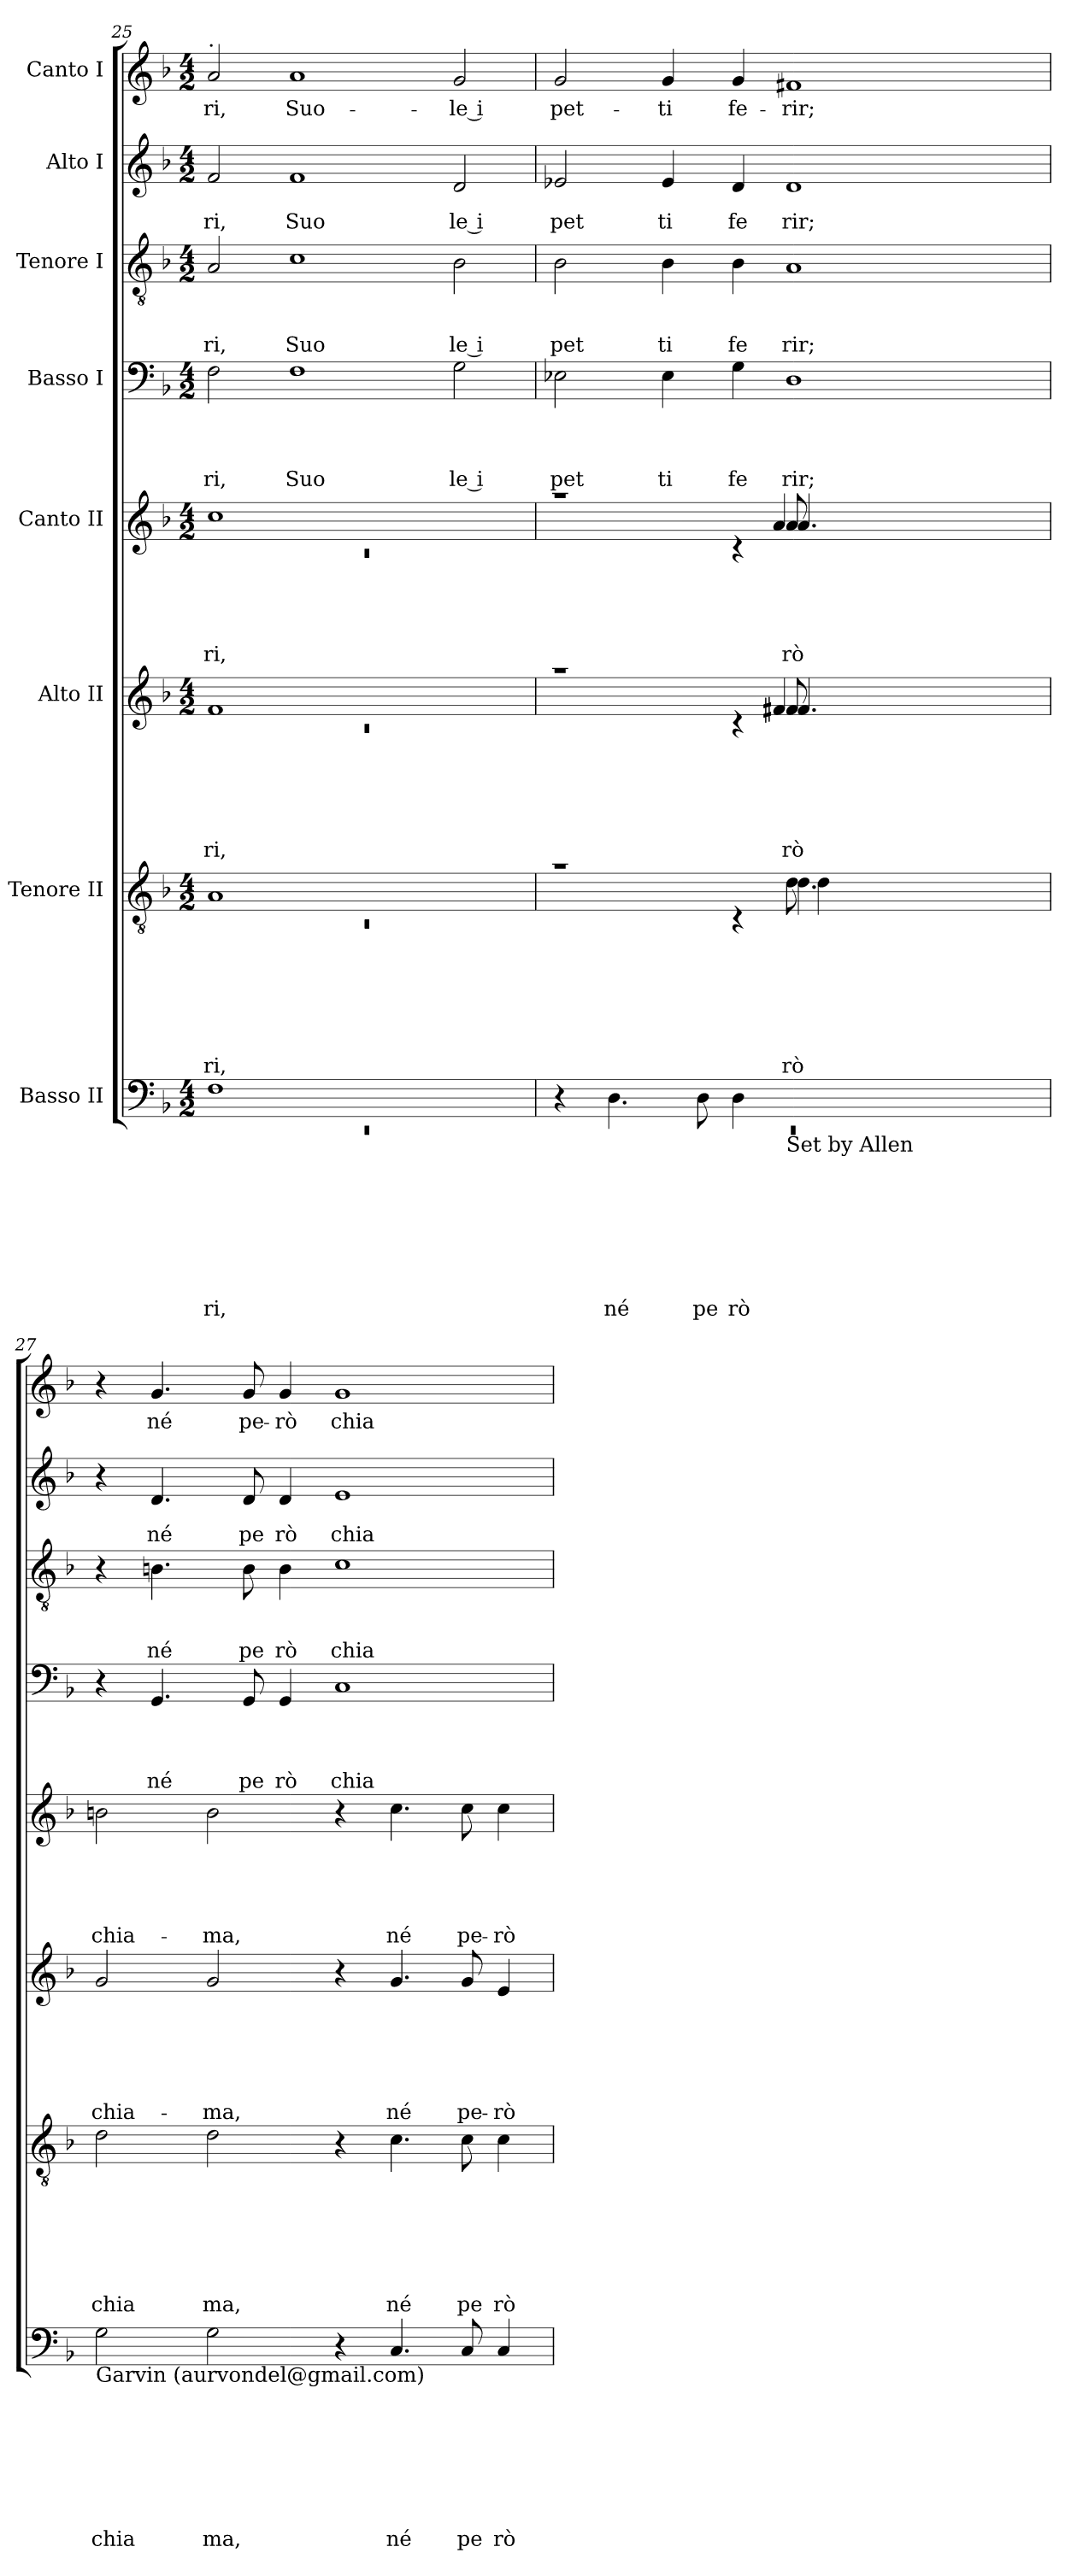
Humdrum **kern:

**kern	**text	**text	**text	**text	**text	**text	**text	**text	**kern	**text	**text	**text	**text	**text	**text	**text	**kern	**text	**text	**text	**text	**text	**text	**kern	**text	**text	**text	**text	**text	**kern	**text	**text	**text	**text	**kern	**text	**text	**text	**kern	**text	**text	**kern	**text
*part8	*part8	*part8	*part8	*part8	*part8	*part8	*part8	*part8	*part7	*part7	*part7	*part7	*part7	*part7	*part7	*part7	*part6	*part6	*part6	*part6	*part6	*part6	*part6	*part5	*part5	*part5	*part5	*part5	*part5	*part4	*part4	*part4	*part4	*part4	*part3	*part3	*part3	*part3	*part2	*part2	*part2	*part1	*part1
*staff8	*staff8	*staff8	*staff8	*staff8	*staff8	*staff8	*staff8	*staff8	*staff7	*staff7	*staff7	*staff7	*staff7	*staff7	*staff7	*staff7	*staff6	*staff6	*staff6	*staff6	*staff6	*staff6	*staff6	*staff5	*staff5	*staff5	*staff5	*staff5	*staff5	*staff4	*staff4	*staff4	*staff4	*staff4	*staff3	*staff3	*staff3	*staff3	*staff2	*staff2	*staff2	*staff1	*staff1
*I"Basso II	*	*	*	*	*	*	*	*	*I"Tenore II	*	*	*	*	*	*	*	*I"Alto II	*	*	*	*	*	*	*I"Canto II	*	*	*	*	*	*I"Basso I	*	*	*	*	*I"Tenore I	*	*	*	*I"Alto I	*	*	*I"Canto I	*
!!LO:LB:g=z
*clefF4	*	*	*	*	*	*	*	*	*clefGv2	*	*	*	*	*	*	*	*clefG2	*	*	*	*	*	*	*clefG2	*	*	*	*	*	*clefF4	*	*	*	*	*clefGv2	*	*	*	*clefG2	*	*	*clefG2	*
*k[b-]	*	*	*	*	*	*	*	*	*k[b-]	*	*	*	*	*	*	*	*k[b-]	*	*	*	*	*	*	*k[b-]	*	*	*	*	*	*k[b-]	*	*	*	*	*k[b-]	*	*	*	*k[b-]	*	*	*k[b-]	*
*F:	*	*	*	*	*	*	*	*	*F:	*	*	*	*	*	*	*	*F:	*	*	*	*	*	*	*F:	*	*	*	*	*	*F:	*	*	*	*	*F:	*	*	*	*F:	*	*	*F:	*
*M4/2	*	*	*	*	*	*	*	*	*M4/2	*	*	*	*	*	*	*	*M4/2	*	*	*	*	*	*	*M4/2	*	*	*	*	*	*M4/2	*	*	*	*	*M4/2	*	*	*	*M4/2	*	*	*M4/2	*
=25	=25	=25	=25	=25	=25	=25	=25	=25	=25	=25	=25	=25	=25	=25	=25	=25	=25	=25	=25	=25	=25	=25	=25	=25	=25	=25	=25	=25	=25	=25	=25	=25	=25	=25	=25	=25	=25	=25	=25	=25	=25	=25	=25
*^	*	*	*	*	*	*	*	*	*^	*	*	*	*	*	*	*	*^	*	*	*	*	*	*	*^	*	*	*	*	*	*	*	*	*	*	*	*	*	*	*	*	*	*	*
!	!	!	!	!	!	!	!	!	!	!	!	!	!	!	!	!	!	!	!	!	!	!	!	!	!	!	!	!	!	!	!	!	!	!	!	!	!	!	!	!	!	!	!	!	!	!LO:TX:a:t=.	!
!	!LO:N:vis=1	!	!	!	!	!	!	!	!LO:LY:b	!	!LO:N:vis=1	!	!	!	!	!	!	!LO:LY:b	!	!LO:N:vis=1	!	!	!	!	!	!LO:LY:b	!	!LO:N:vis=1	!	!	!	!	!LO:LY:b	!	!	!	!	!LO:LY:b	!	!	!	!LO:LY:b	!	!	!LO:LY:b	!	!LO:LY:b
1F	0rEE	.	.	.	.	.	.	.	ri,	1A	0rC	.	.	.	.	.	.	-ri,	1f	0rc	.	.	.	.	.	ri,	1cc	0rc	.	.	.	.	ri,	2F\	.	.	.	ri,	2A/	.	.	ri,	2f/	.	-ri,	2a/	ri,
!	!	!	!	!	!	!	!	!	!	!	!	!	!	!	!	!	!	!	!	!	!	!	!	!	!	!	!	!	!	!	!	!	!	!	!	!	!	!LO:LY:b	!	!	!	!LO:LY:b	!	!	!LO:LY:b	!	!LO:LY:b
.	.	.	.	.	.	.	.	.	.	.	.	.	.	.	.	.	.	.	.	.	.	.	.	.	.	.	.	.	.	.	.	.	.	1F	.	.	.	Suo	1c	.	.	Suo	1f	.	Suo	1a	Suo-
1ryy	.	.	.	.	.	.	.	.	.	1ryy	.	.	.	.	.	.	.	.	1ryy	.	.	.	.	.	.	.	1ryy	.	.	.	.	.	.	.	.	.	.	.	.	.	.	.	.	.	.	.	.
!	!	!	!	!	!	!	!	!	!	!	!	!	!	!	!	!	!	!	!	!	!	!	!	!	!	!	!	!	!	!	!	!	!	!	!	!	!	!LO:LY:b:rj	!	!	!	!LO:LY:b:rj	!	!	!LO:LY:b:rj	!	!LO:LY:b:rj
.	.	.	.	.	.	.	.	.	.	.	.	.	.	.	.	.	.	.	.	.	.	.	.	.	.	.	.	.	.	.	.	.	.	2G\	.	.	.	le i	2B-\	.	.	le i	2d/	.	le i	2g/	-le i
*	*	*	*	*	*	*	*	*	*	*v	*v	*	*	*	*	*	*	*	*	*	*	*	*	*	*	*	*v	*v	*	*	*	*	*	*	*	*	*	*	*	*	*	*	*	*	*	*	*
*	*	*	*	*	*	*	*	*	*	*	*	*	*	*	*	*	*	*v	*v	*	*	*	*	*	*	*	*	*	*	*	*	*	*	*	*	*	*	*	*	*	*	*	*	*	*
=26	=26	=26	=26	=26	=26	=26	=26	=26	=26	=26	=26	=26	=26	=26	=26	=26	=26	=26	=26	=26	=26	=26	=26	=26	=26	=26	=26	=26	=26	=26	=26	=26	=26	=26	=26	=26	=26	=26	=26	=26	=26	=26	=26	=26
!	!LO:N:vis=1	!	!	!	!	!	!	!	!	!	!	!	!	!	!	!	!	!	!	!	!	!	!	!	!	!	!	!	!	!	!	!	!	!	!LO:LY:b	!	!	!	!LO:LY:b	!	!	!LO:LY:b	!	!LO:LY:b
*	*^	*	*	*	*	*	*	*	*	*^	*	*	*	*	*	*	*	*^	*	*	*	*	*	*	*^	*	*	*	*	*	*	*	*	*	*	*	*	*	*	*	*	*	*	*
*	*	*	*	*	*	*	*	*	*	*	*	*^	*	*	*	*	*	*	*	*	*^	*	*	*	*	*	*	*	*^	*	*	*	*	*	*	*	*	*	*	*	*	*	*	*	*	*	*	*
0ryy	0rEE	4r	.	.	.	.	.	.	.	.	1ra	2.ryy	1ryy	.	.	.	.	.	.	.	1raa	2.ryy	1ryy	.	.	.	.	.	.	1raa	2.ryy	1ryy	.	.	.	.	.	2E-X\	.	.	.	pet	2B-\	.	.	pet	2e-X/	.	pet	2g/	pet-
!	!	!	!	!	!	!	!	!	!	!LO:LY:b	!	!	!	!	!	!	!	!	!	!	!	!	!	!	!	!	!	!	!	!	!	!	!	!	!	!	!	!	!	!	!	!	!	!	!	!	!	!	!	!	!
.	.	4.D\	.	.	.	.	.	.	.	né	.	.	.	.	.	.	.	.	.	.	.	.	.	.	.	.	.	.	.	.	.	.	.	.	.	.	.	.	.	.	.	.	.	.	.	.	.	.	.	.	.
!	!	!	!	!	!	!	!	!	!	!	!	!	!	!	!	!	!	!	!	!	!	!	!	!	!	!	!	!	!	!	!	!	!	!	!	!	!	!	!	!	!	!LO:LY:b	!	!	!	!LO:LY:b	!	!	!LO:LY:b	!	!LO:LY:b
.	.	.	.	.	.	.	.	.	.	.	.	.	.	.	.	.	.	.	.	.	.	.	.	.	.	.	.	.	.	.	.	.	.	.	.	.	.	4E-\	.	.	.	ti	4B-\	.	.	ti	4e-/	.	ti	4g/	-ti
!	!	!	!	!	!	!	!	!	!	!LO:LY:b	!	!	!	!	!	!	!	!	!	!	!	!	!	!	!	!	!	!	!	!	!	!	!	!	!	!	!	!	!	!	!	!	!	!	!	!	!	!	!	!	!
.	.	8D\	.	.	.	.	.	.	.	pe	.	.	.	.	.	.	.	.	.	.	.	.	.	.	.	.	.	.	.	.	.	.	.	.	.	.	.	.	.	.	.	.	.	.	.	.	.	.	.	.	.
!	!	!	!	!	!	!	!	!	!	!LO:LY:b	!	!	!	!	!	!	!	!	!	!	!	!	!	!	!	!	!	!	!	!	!	!	!	!	!	!	!	!	!	!	!	!LO:LY:b	!	!	!	!LO:LY:b	!	!	!LO:LY:b	!	!LO:LY:b
.	.	4D\	.	.	.	.	.	.	.	rò	.	4rC	.	.	.	.	.	.	.	.	.	4rc	.	.	.	.	.	.	.	.	4rc	.	.	.	.	.	.	4G\	.	.	.	fe	4B-\	.	.	fe	4d/	.	fe	4g/	fe-
!	!	!LO:TX:b:t=Set by Allen	!	!	!	!	!	!	!	!	!	!	!	!	!	!	!	!	!	!	!	!	!	!	!	!	!	!	!	!	!	!	!	!	!	!	!	!	!	!	!	!	!	!	!	!	!	!	!	!	!
!	!	!	!	!	!	!	!	!	!	!	!	!	!	!	!	!	!	!	!	!LO:LY:b	!	!	!	!	!	!	!	!	!	!	!	!	!	!	!	!	!	!	!	!	!	!	!	!	!	!	!	!	!	!	!
!	!	!	!	!	!	!	!	!	!	!	!	!	!	!	!	!	!	!	!	!LO:LY:b	!	!	!	!	!	!	!	!	!	!	!	!	!	!	!	!	!	!	!	!	!	!	!	!	!	!	!	!	!	!	!
!	!	!	!	!	!	!	!	!	!	!	!	!	!	!	!	!	!	!	!	!LO:LY:b	!	!	!	!	!	!	!	!	!LO:LY:b	!	!	!	!	!	!	!	!	!	!	!	!	!	!	!	!	!	!	!	!	!	!
!	!	!	!	!	!	!	!	!	!	!	!	!	!	!	!	!	!	!	!	!	!	!	!	!	!	!	!	!	!LO:LY:b	!	!	!	!	!	!	!	!	!	!	!	!	!	!	!	!	!	!	!	!	!	!
!	!	!	!	!	!	!	!	!	!	!	!	!	!	!	!	!	!	!	!	!	!	!	!	!	!	!	!	!	!LO:LY:b	!	!	!	!	!	!	!	!LO:LY:b	!	!	!	!	!	!	!	!	!	!	!	!	!	!
!	!	!	!	!	!	!	!	!	!	!	!	!	!	!	!	!	!	!	!	!	!	!	!	!	!	!	!	!	!	!	!	!	!	!	!	!	!LO:LY:b	!	!	!	!	!	!	!	!	!	!	!	!	!	!
!	!	!	!	!	!	!	!	!	!	!	!	!	!	!	!	!	!	!	!	!	!	!	!	!	!	!	!	!	!	!	!	!	!	!	!	!	!LO:LY:b	!	!	!	!	!LO:LY:b	!	!	!	!LO:LY:b	!	!	!LO:LY:b	!	!LO:LY:b
.	.	1ryy	.	.	.	.	.	.	.	.	8d\	4.d\	4d\	.	.	.	.	.	.	rò	8f#/	4.f#X/	4f#/	.	.	.	.	.	rò	8a/	4.a/	4a/	.	.	.	.	rò	1D	.	.	.	rir;	1A	.	.	rir;	1d	.	rir;	1f#X	-rir;
.	.	.	.	.	.	.	.	.	.	.	2ryy	.	.	.	.	.	.	.	.	.	2ryy	.	.	.	.	.	.	.	.	2ryy	.	.	.	.	.	.	.	.	.	.	.	.	.	.	.	.	.	.	.	.	.
.	.	.	.	.	.	.	.	.	.	.	.	.	2ryy	.	.	.	.	.	.	.	.	.	2ryy	.	.	.	.	.	.	.	.	2ryy	.	.	.	.	.	.	.	.	.	.	.	.	.	.	.	.	.	.	.
.	.	.	.	.	.	.	.	.	.	.	.	2ryy	.	.	.	.	.	.	.	.	.	2ryy	.	.	.	.	.	.	.	.	2ryy	.	.	.	.	.	.	.	.	.	.	.	.	.	.	.	.	.	.	.	.
.	.	.	.	.	.	.	.	.	.	.	8ryy	.	.	.	.	.	.	.	.	.	8ryy	.	.	.	.	.	.	.	.	8ryy	.	.	.	.	.	.	.	.	.	.	.	.	.	.	.	.	.	.	.	.	.
.	.	.	.	.	.	.	.	.	.	.	4ryy	.	8ryy	.	.	.	.	.	.	.	4ryy	.	8ryy	.	.	.	.	.	.	4ryy	.	8ryy	.	.	.	.	.	.	.	.	.	.	.	.	.	.	.	.	.	.	.
.	.	.	.	.	.	.	.	.	.	.	.	8ryy	8ryy	.	.	.	.	.	.	.	.	8ryy	8ryy	.	.	.	.	.	.	.	8ryy	8ryy	.	.	.	.	.	.	.	.	.	.	.	.	.	.	.	.	.	.	.
*v	*v	*v	*	*	*	*	*	*	*	*	*	*	*	*	*	*	*	*	*	*	*	*	*	*	*	*	*	*	*	*	*	*	*	*	*	*	*	*	*	*	*	*	*	*	*	*	*	*	*	*	*
=27	=27	=27	=27	=27	=27	=27	=27	=27	=27	=27	=27	=27	=27	=27	=27	=27	=27	=27	=27	=27	=27	=27	=27	=27	=27	=27	=27	=27	=27	=27	=27	=27	=27	=27	=27	=27	=27	=27	=27	=27	=27	=27	=27	=27	=27	=27	=27	=27	=27
!LO:TX:b:t=Garvin (aurvondel@gmail.com)	!	!	!	!	!	!	!	!	!	!	!	!	!	!	!	!	!	!	!	!	!	!	!	!	!	!	!	!	!	!	!	!	!	!	!	!	!	!	!	!	!	!	!	!	!	!	!	!	!
!	!	!	!	!	!	!	!	!LO:LY:b	!	!	!	!	!	!	!	!	!	!LO:LY:b	!	!	!	!	!	!	!	!	!LO:LY:b	!	!	!	!	!	!	!	!LO:LY:b	!	!	!	!	!	!	!	!	!	!	!	!	!	!
*	*	*	*	*	*	*	*	*	*v	*v	*v	*	*	*	*	*	*	*	*	*	*	*	*	*	*	*	*	*v	*v	*v	*	*	*	*	*	*	*	*	*	*	*	*	*	*	*	*	*	*	*
*	*	*	*	*	*	*	*	*	*	*	*	*	*	*	*	*	*v	*v	*v	*	*	*	*	*	*	*	*	*	*	*	*	*	*	*	*	*	*	*	*	*	*	*	*	*	*
2G\	.	.	.	.	.	.	.	chia	2d\	.	.	.	.	.	.	chia	2g/	.	.	.	.	.	chia-	2bn\	.	.	.	.	chia-	4r	.	.	.	.	4r	.	.	.	4r	.	.	4r	.
!	!	!	!	!	!	!	!	!	!	!	!	!	!	!	!	!	!	!	!	!	!	!	!	!	!	!	!	!	!	!	!	!	!	!LO:LY:b	!	!	!	!LO:LY:b	!	!	!LO:LY:b	!	!LO:LY:b
.	.	.	.	.	.	.	.	.	.	.	.	.	.	.	.	.	.	.	.	.	.	.	.	.	.	.	.	.	.	4.GG/	.	.	.	né	4.Bn\	.	.	né	4.d/	.	né	4.g/	né
!	!	!	!	!	!	!	!	!LO:LY:b	!	!	!	!	!	!	!	!LO:LY:b	!	!	!	!	!	!	!LO:LY:b	!	!	!	!	!	!LO:LY:b	!	!	!	!	!	!	!	!	!	!	!	!	!	!
2G\	.	.	.	.	.	.	.	ma,	2d\	.	.	.	.	.	.	ma,	2g/	.	.	.	.	.	-ma,	2b\	.	.	.	.	-ma,	.	.	.	.	.	.	.	.	.	.	.	.	.	.
!	!	!	!	!	!	!	!	!	!	!	!	!	!	!	!	!	!	!	!	!	!	!	!	!	!	!	!	!	!	!	!	!	!	!LO:LY:b	!	!	!	!LO:LY:b	!	!	!LO:LY:b	!	!LO:LY:b
.	.	.	.	.	.	.	.	.	.	.	.	.	.	.	.	.	.	.	.	.	.	.	.	.	.	.	.	.	.	8GG/	.	.	.	pe	8B\	.	.	pe	8d/	.	pe	8g/	pe-
!	!	!	!	!	!	!	!	!	!	!	!	!	!	!	!	!	!	!	!	!	!	!	!	!	!	!	!	!	!	!	!	!	!	!LO:LY:b	!	!	!	!LO:LY:b	!	!	!LO:LY:b	!	!LO:LY:b
.	.	.	.	.	.	.	.	.	.	.	.	.	.	.	.	.	.	.	.	.	.	.	.	.	.	.	.	.	.	4GG/	.	.	.	rò	4B\	.	.	rò	4d/	.	rò	4g/	-rò
!	!	!	!	!	!	!	!	!	!	!	!	!	!	!	!	!	!	!	!	!	!	!	!	!	!	!	!	!	!	!	!	!	!	!LO:LY:b	!	!	!	!LO:LY:b	!	!	!LO:LY:b	!	!LO:LY:b
4r	.	.	.	.	.	.	.	.	4r	.	.	.	.	.	.	.	4r	.	.	.	.	.	.	4r	.	.	.	.	.	1C	.	.	.	chia	1c	.	.	chia	1e	.	chia	1g	chia-
!	!	!	!	!	!	!	!	!LO:LY:b	!	!	!	!	!	!	!	!LO:LY:b	!	!	!	!	!	!	!LO:LY:b	!	!	!	!	!	!LO:LY:b	!	!	!	!	!	!	!	!	!	!	!	!	!	!
4.C/	.	.	.	.	.	.	.	né	4.c\	.	.	.	.	.	.	né	4.g/	.	.	.	.	.	né	4.cc\	.	.	.	.	né	.	.	.	.	.	.	.	.	.	.	.	.	.	.
!	!	!	!	!	!	!	!	!LO:LY:b	!	!	!	!	!	!	!	!LO:LY:b	!	!	!	!	!	!	!LO:LY:b	!	!	!	!	!	!LO:LY:b	!	!	!	!	!	!	!	!	!	!	!	!	!	!
8C/	.	.	.	.	.	.	.	pe	8c\	.	.	.	.	.	.	pe	8g/	.	.	.	.	.	pe-	8cc\	.	.	.	.	pe-	.	.	.	.	.	.	.	.	.	.	.	.	.	.
!	!	!	!	!	!	!	!	!LO:LY:b	!	!	!	!	!	!	!	!LO:LY:b	!	!	!	!	!	!	!LO:LY:b	!	!	!	!	!	!LO:LY:b	!	!	!	!	!	!	!	!	!	!	!	!	!	!
4C/	.	.	.	.	.	.	.	rò	4c\	.	.	.	.	.	.	rò	4e/	.	.	.	.	.	-rò	4cc\	.	.	.	.	-rò	.	.	.	.	.	.	.	.	.	.	.	.	.	.
=	=	=	=	=	=	=	=	=	=	=	=	=	=	=	=	=	=	=	=	=	=	=	=	=	=	=	=	=	=	=	=	=	=	=	=	=	=	=	=	=	=	=	=
*-	*-	*-	*-	*-	*-	*-	*-	*-	*-	*-	*-	*-	*-	*-	*-	*-	*-	*-	*-	*-	*-	*-	*-	*-	*-	*-	*-	*-	*-	*-	*-	*-	*-	*-	*-	*-	*-	*-	*-	*-	*-	*-	*-
